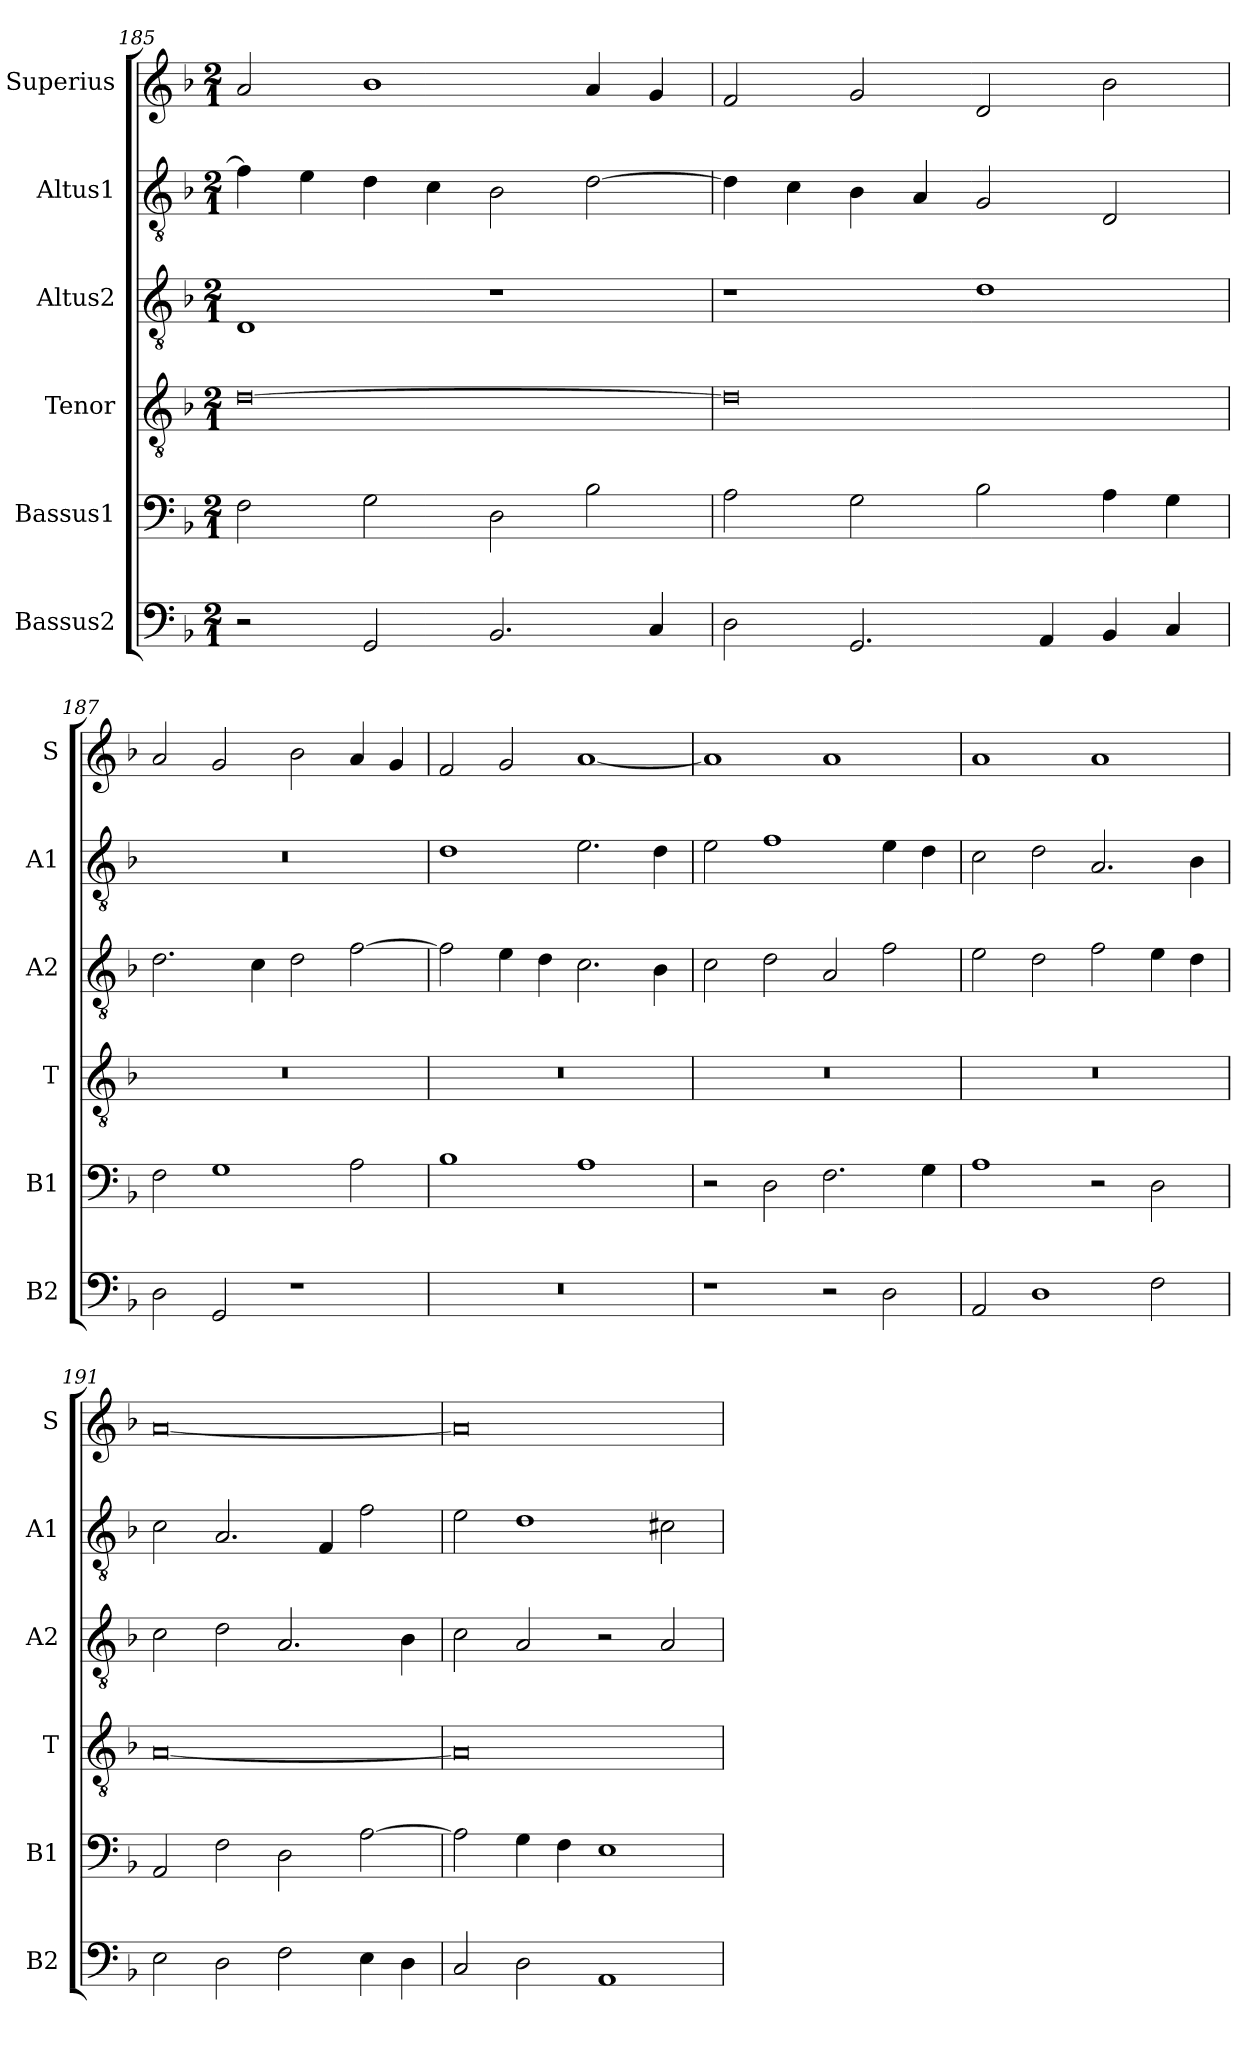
**kern	**kern	**kern	**kern	**kern	**kern
*part6	*part5	*part4	*part3	*part2	*part1
*staff6	*staff5	*staff4	*staff3	*staff2	*staff1
*I"Bassus2	*I"Bassus1	*I"Tenor	*I"Altus2	*I"Altus1	*I"Superius
*I'B2	*I'B1	*I'T	*I'A2	*I'A1	*I'S
*clefF4	*clefF4	*clefGv2	*clefGv2	*clefGv2	*clefG2
*k[b-]	*k[b-]	*k[b-]	*k[b-]	*k[b-]	*k[b-]
*M2/1	*M2/1	*M2/1	*M2/1	*M2/1	*M2/1
=185	=185	=185	=185	=185	=185
2r	2F\	[0d	1D	4f\]	2a/
.	.	.	.	4e\	.
2GG/	2G\	.	.	4d\	1b-
.	.	.	.	4c\	.
2.BB-/	2D\	.	1r	2B-\	.
.	2B-\	.	.	[2d\	4a/
4C/	.	.	.	.	4g/
=186	=186	=186	=186	=186	=186
2D\	2A\	0d]	1r	4d\]	2f/
.	.	.	.	4c\	.
2.GG/	2G\	.	.	4B-\	2g/
.	.	.	.	4A/	.
.	2B-\	.	1d	2G/	2d/
4AA/	.	.	.	.	.
4BB-/	4A\	.	.	2D/	2b-\
4C/	4G\	.	.	.	.
=187	=187	=187	=187	=187	=187
2D\	2F\	0r	2.d\	0r	2a/
2GG/	1G	.	.	.	2g/
.	.	.	4c\	.	.
1r	.	.	2d\	.	2b-\
.	2A\	.	[2f\	.	4a/
.	.	.	.	.	4g/
=188	=188	=188	=188	=188	=188
0r	1B-	0r	2f\]	1d	2f/
.	.	.	4e\	.	2g/
.	.	.	4d\	.	.
.	1A	.	2.c\	2.e\	[1a
.	.	.	4B-\	4d\	.
=189	=189	=189	=189	=189	=189
1r	2r	0r	2c\	2e\	1a]
.	2D\	.	2d\	1f	.
2r	2.F\	.	2A/	.	1a
2D\	.	.	2f\	4e\	.
.	4G\	.	.	4d\	.
=190	=190	=190	=190	=190	=190
2AA/	1A	0r	2e\	2c\	1a
1D	.	.	2d\	2d\	.
.	2r	.	2f\	2.A/	1a
2F\	2D\	.	4e\	.	.
.	.	.	4d\	4B-\	.
=191	=191	=191	=191	=191	=191
2E\	2AA/	[0A	2c\	2c\	[0a
2D\	2F\	.	2d\	2.A/	.
2F\	2D\	.	2.A/	.	.
.	.	.	.	4F/	.
4E\	[2A\	.	.	2f\	.
4D\	.	.	4B-\	.	.
=192	=192	=192	=192	=192	=192
2C/	2A\]	0A]	2c\	2e\	0a]
2D\	4G\	.	2A/	1d	.
.	4F\	.	.	.	.
1AA	1E	.	2r	.	.
.	.	.	2A/	2c#X\	.
=	=	=	=	=	=
*-	*-	*-	*-	*-	*-
